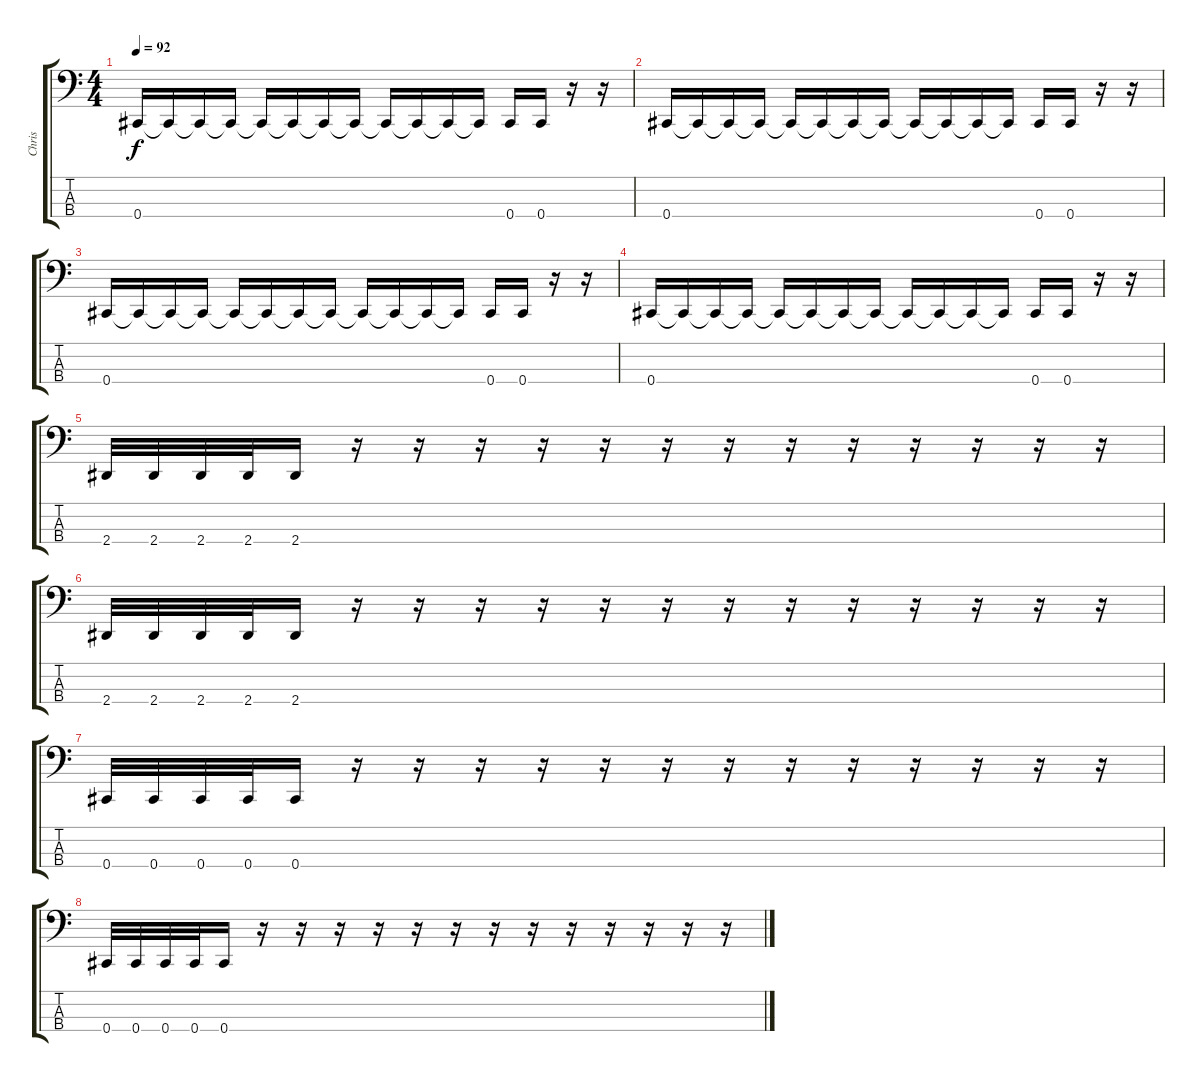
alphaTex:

\track ("Chris" "Chris") {instrument electricbasspick}
\staff {score tabs}
\tuning (Gb2 Db2 Ab1 Db1) {hide}
\ts (4 4)
\tempo 92
\clef f4
\ks c
0.4.16{dy f instrument electricbasspick} 0.4{t}.16 0.4{t}.16 0.4{t}.16 0.4{t}.16 0.4{t}.16 0.4{t}.16 0.4{t}.16 0.4{t}.16 0.4{t}.16 0.4{t}.16 0.4{t}.16 0.4.16 0.4.16 r.16 r.16 |
0.4.16 0.4{t}.16 0.4{t}.16 0.4{t}.16 0.4{t}.16 0.4{t}.16 0.4{t}.16 0.4{t}.16 0.4{t}.16 0.4{t}.16 0.4{t}.16 0.4{t}.16 0.4.16 0.4.16 r.16 r.16 |
0.4.16 0.4{t}.16 0.4{t}.16 0.4{t}.16 0.4{t}.16 0.4{t}.16 0.4{t}.16 0.4{t}.16 0.4{t}.16 0.4{t}.16 0.4{t}.16 0.4{t}.16 0.4.16 0.4.16 r.16 r.16 |
0.4.16 0.4{t}.16 0.4{t}.16 0.4{t}.16 0.4{t}.16 0.4{t}.16 0.4{t}.16 0.4{t}.16 0.4{t}.16 0.4{t}.16 0.4{t}.16 0.4{t}.16 0.4.16 0.4.16 r.16 r.16 |
2.4.32 2.4.32 2.4.32 2.4.32 2.4.16 r.16 r.16 r.16 r.16 r.16 r.16 r.16 r.16 r.16 r.16 r.16 r.16 r.16 |
2.4.32 2.4.32 2.4.32 2.4.32 2.4.16 r.16 r.16 r.16 r.16 r.16 r.16 r.16 r.16 r.16 r.16 r.16 r.16 r.16 |
0.4.32 0.4.32 0.4.32 0.4.32 0.4.16 r.16 r.16 r.16 r.16 r.16 r.16 r.16 r.16 r.16 r.16 r.16 r.16 r.16 |
0.4.32 0.4.32 0.4.32 0.4.32 0.4.16 r.16 r.16 r.16 r.16 r.16 r.16 r.16 r.16 r.16 r.16 r.16 r.16 r.16
